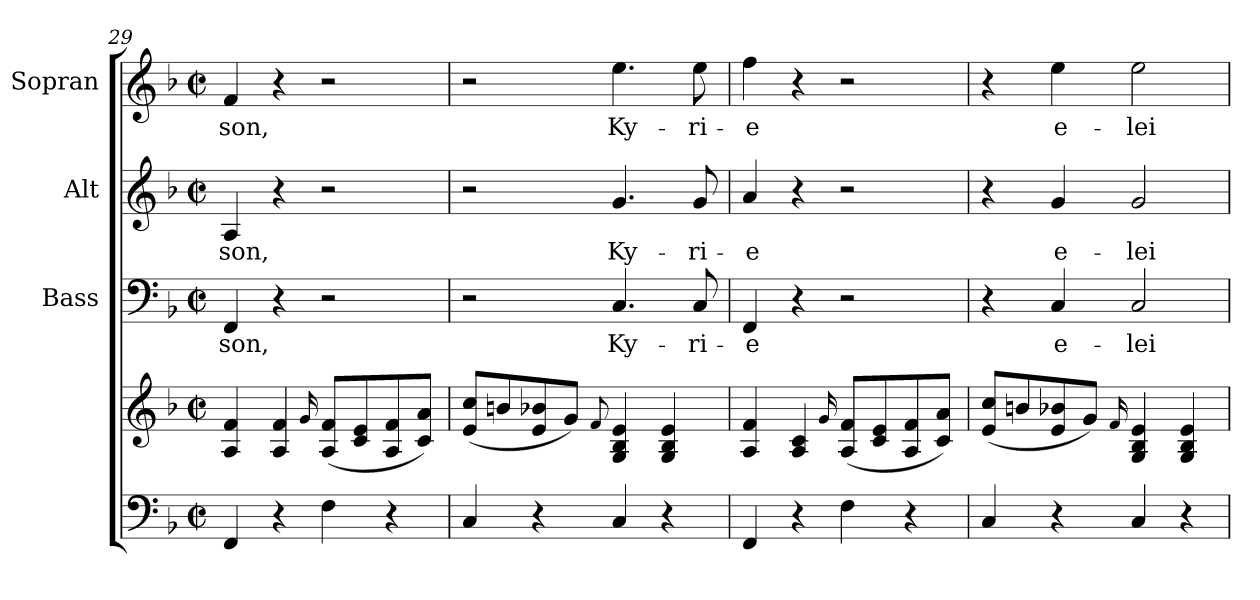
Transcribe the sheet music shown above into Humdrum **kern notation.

**kern	**kern	**kern	**text	**kern	**text	**kern	**text
*part4	*part4	*part3	*part3	*part2	*part2	*part1	*part1
*staff5	*staff4	*staff3	*staff3	*staff2	*staff2	*staff1	*staff1
*	*	*I"Bass	*	*I"Alt	*	*I"Sopran	*
*	*	*I'B.	*	*I'A.	*	*I'S.	*
*clefF4	*clefG2	*clefF4	*	*clefG2	*	*clefG2	*
*k[b-]	*k[b-]	*k[b-]	*	*k[b-]	*	*k[b-]	*
*F:	*F:	*F:	*	*F:	*	*F:	*
*M2/2	*M2/2	*M2/2	*	*M2/2	*	*M2/2	*
*met(c|)	*met(c|)	*met(c|)	*	*met(c|)	*	*met(c|)	*
=29	=29	=29	=29	=29	=29	=29	=29
!	!	!	!LO:LY:b	!	!LO:LY:b	!	!LO:LY:b
4FF/	4A/ 4f/	4FF/	-son,	4A/	-son,	4f/	-son,
4r	4A/ 4f/	4r	.	4r	.	4r	.
.	16qqg/	.	.	.	.	.	.
4F\	(<8A/ 8f/L	2r	.	2r	.	2r	.
.	8c/ 8e/	.	.	.	.	.	.
4r	8A/ 8f/	.	.	.	.	.	.
.	8c/ 8a/J)	.	.	.	.	.	.
!!LO:LB:g=z
=30	=30	=30	=30	=30	=30	=30	=30
4C/	(<8e/ 8cc/L	2r	.	2r	.	2r	.
.	8bn/	.	.	.	.	.	.
4r	8e/ 8b-X/	.	.	.	.	.	.
.	8g/J)	.	.	.	.	.	.
.	8qqf/	.	.	.	.	.	.
!	!	!	!LO:LY:b	!	!LO:LY:b	!	!LO:LY:b
4C/	4G/ 4B-/ 4e/	4.C/	Ky-	4.g/	Ky-	4.ee\	Ky-
4r	4G/ 4B-/ 4e/	.	.	.	.	.	.
!	!	!	!LO:LY:b	!	!LO:LY:b	!	!LO:LY:b
.	.	8C/	-ri-	8g/	-ri-	8ee\	-ri-
=31	=31	=31	=31	=31	=31	=31	=31
!	!	!	!LO:LY:b	!	!LO:LY:b	!	!LO:LY:b
4FF/	4A/ 4f/	4FF/	-e	4a/	-e	4ff\	-e
4r	4A/ 4c/	4r	.	4r	.	4r	.
.	16qqg/	.	.	.	.	.	.
4F\	(<8A/ 8f/L	2r	.	2r	.	2r	.
.	8c/ 8e/	.	.	.	.	.	.
4r	8A/ 8f/	.	.	.	.	.	.
.	8c/ 8a/J)	.	.	.	.	.	.
=32	=32	=32	=32	=32	=32	=32	=32
4C/	(<8e/ 8cc/L	4r	.	4r	.	4r	.
.	8bn/	.	.	.	.	.	.
!	!	!	!LO:LY:b	!	!LO:LY:b	!	!LO:LY:b
4r	8e/ 8b-X/	4C/	e-	4g/	e-	4ee\	e-
.	8g/J)	.	.	.	.	.	.
.	16qqf/	.	.	.	.	.	.
!	!	!	!LO:LY:b	!	!LO:LY:b	!	!LO:LY:b
4C/	4G/ 4B-/ 4e/	2C/	-lei-	2g/	-lei-	2ee\	-lei-
4r	4G/ 4B-/ 4e/	.	.	.	.	.	.
=	=	=	=	=	=	=	=
*-	*-	*-	*-	*-	*-	*-	*-
